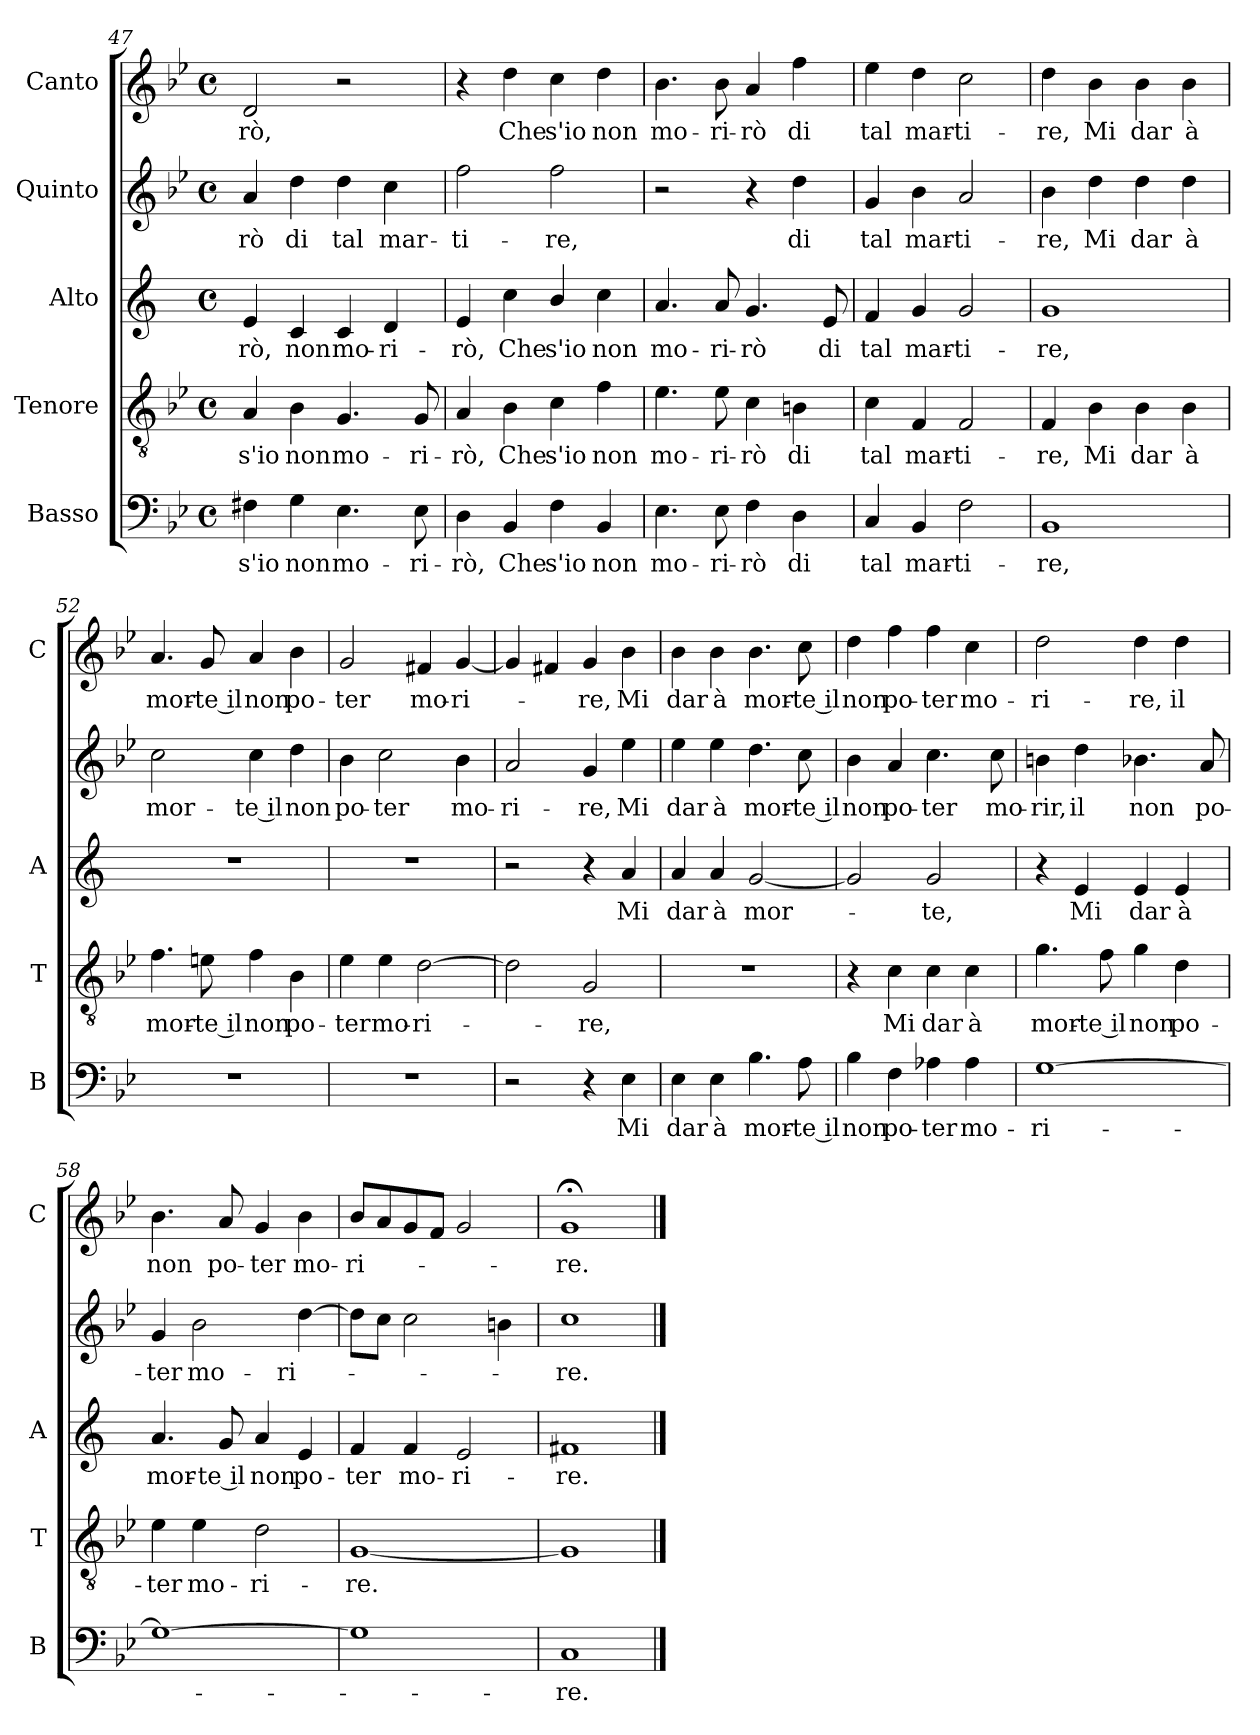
**kern	**text	**kern	**text	**kern	**text	**kern	**text	**kern	**text
*part5	*part5	*part4	*part4	*part3	*part3	*part2	*part2	*part1	*part1
*staff5	*staff5	*staff4	*staff4	*staff3	*staff3	*staff2	*staff2	*staff1	*staff1
*I"Basso	*	*I"Tenore	*	*I"Alto	*	*I"Quinto	*	*I"Canto	*
*I'B	*	*I'T	*	*I'A	*	*	*	*I'C	*
*clefF4	*	*clefGv2	*	*clefG2	*	*clefG2	*	*clefG2	*
*	*	*	*	*ITrd1c2	*	*	*	*	*
*k[b-e-]	*	*k[b-e-]	*	*k[b-e-]	*	*k[b-e-]	*	*k[b-e-]	*
*B-:	*	*B-:	*	*B-:	*	*B-:	*	*B-:	*
*M4/4	*	*M4/4	*	*M4/4	*	*M4/4	*	*M4/4	*
*met(c)	*	*met(c)	*	*met(c)	*	*met(c)	*	*met(c)	*
=47	=47	=47	=47	=47	=47	=47	=47	=47	=47
!	!LO:LY:b	!	!LO:LY:b	!	!LO:LY:b	!	!LO:LY:b	!	!LO:LY:b
4F#X\	s'io	4A/	s'io	4d/	-rò,	4a/	-rò	2d/	-rò,
!	!LO:LY:b	!	!LO:LY:b	!	!LO:LY:b	!	!LO:LY:b	!	!
4G\	non	4B-\	non	4B-/	non	4dd\	di	.	.
!	!LO:LY:b	!	!LO:LY:b	!	!LO:LY:b	!	!LO:LY:b	!	!
4.E-\	mo-	4.G/	mo-	4B-/	mo-	4dd\	tal	2r	.
!	!	!	!	!	!LO:LY:b	!	!LO:LY:b	!	!
.	.	.	.	4c/	-ri-	4cc\	mar-	.	.
!	!LO:LY:b	!	!LO:LY:b	!	!	!	!	!	!
8E-\	-ri-	8G/	-ri-	.	.	.	.	.	.
=48	=48	=48	=48	=48	=48	=48	=48	=48	=48
!	!LO:LY:b	!	!LO:LY:b	!	!LO:LY:b	!	!LO:LY:b	!	!
4D\	-rò,	4A/	-rò,	4d/	-rò,	2ff\	-ti-	4r	.
!	!LO:LY:b	!	!LO:LY:b	!	!LO:LY:b	!	!	!	!LO:LY:b
4BB-/	Che	4B-\	Che	4b-\	Che	.	.	4dd\	Che
!	!LO:LY:b	!	!LO:LY:b	!	!LO:LY:b	!	!LO:LY:b	!	!LO:LY:b
4F\	s'io	4c\	s'io	4a/	s'io	2ff\	-re,	4cc\	s'io
!	!LO:LY:b	!	!LO:LY:b	!	!LO:LY:b	!	!	!	!LO:LY:b
4BB-/	non	4f\	non	4b-\	non	.	.	4dd\	non
!!LO:LB:g=z
=49	=49	=49	=49	=49	=49	=49	=49	=49	=49
!	!LO:LY:b	!	!LO:LY:b	!	!LO:LY:b	!	!	!	!LO:LY:b
4.E-\	mo-	4.e-\	mo-	4.g/	mo-	2r	.	4.b-\	mo-
!	!LO:LY:b	!	!LO:LY:b	!	!LO:LY:b	!	!	!	!LO:LY:b
8E-\	-ri-	8e-\	-ri-	8g/	-ri-	.	.	8b-\	-ri-
!	!LO:LY:b	!	!LO:LY:b	!	!LO:LY:b	!	!	!	!LO:LY:b
4F\	-rò	4c\	-rò	4.f/	-rò	4r	.	4a/	-rò
!	!LO:LY:b	!	!LO:LY:b	!	!	!	!LO:LY:b	!	!LO:LY:b
4D\	di	4Bn\	di	.	.	4dd\	di	4ff\	di
!	!	!	!	!	!LO:LY:b	!	!	!	!
.	.	.	.	8d/	di	.	.	.	.
=50	=50	=50	=50	=50	=50	=50	=50	=50	=50
!	!LO:LY:b	!	!LO:LY:b	!	!LO:LY:b	!	!LO:LY:b	!	!LO:LY:b
4C/	tal	4c\	tal	4e-/	tal	4g/	tal	4ee-\	tal
!	!LO:LY:b	!	!LO:LY:b	!	!LO:LY:b	!	!LO:LY:b	!	!LO:LY:b
4BB-/	mar-	4F/	mar-	4f/	mar-	4b-\	mar-	4dd\	mar-
!	!LO:LY:b	!	!LO:LY:b	!	!LO:LY:b	!	!LO:LY:b	!	!LO:LY:b
2F\	-ti-	2F/	-ti-	2f/	-ti-	2a/	-ti-	2cc\	-ti-
=51	=51	=51	=51	=51	=51	=51	=51	=51	=51
!	!LO:LY:b	!	!LO:LY:b	!	!LO:LY:b	!	!LO:LY:b	!	!LO:LY:b
1BB-	-re,	4F/	-re,	1f	-re,	4b-\	-re,	4dd\	-re,
!	!	!	!LO:LY:b	!	!	!	!LO:LY:b	!	!LO:LY:b
.	.	4B-\	Mi	.	.	4dd\	Mi	4b-\	Mi
!	!	!	!LO:LY:b	!	!	!	!LO:LY:b	!	!LO:LY:b
.	.	4B-\	dar	.	.	4dd\	dar	4b-\	dar
!	!	!	!LO:LY:b	!	!	!	!LO:LY:b	!	!LO:LY:b
.	.	4B-\	à	.	.	4dd\	à	4b-\	à
=52	=52	=52	=52	=52	=52	=52	=52	=52	=52
!	!	!	!LO:LY:b	!	!	!	!LO:LY:b	!	!LO:LY:b
1r	.	4.f\	mor-	1r	.	2cc\	mor-	4.a/	mor-
!	!	!	!LO:LY:b	!	!	!	!	!	!LO:LY:b
.	.	8en\	-te il	.	.	.	.	8g/	-te il
!	!	!	!LO:LY:b	!	!	!	!LO:LY:b	!	!LO:LY:b
.	.	4f\	non	.	.	4cc\	-te il	4a/	non
!	!	!	!LO:LY:b	!	!	!	!LO:LY:b	!	!LO:LY:b
.	.	4B-\	po-	.	.	4dd\	non	4b-\	po-
=53	=53	=53	=53	=53	=53	=53	=53	=53	=53
!	!	!	!LO:LY:b	!	!	!	!LO:LY:b	!	!LO:LY:b
1r	.	4e-\	-ter	1r	.	4b-\	po-	2g/	-ter
!	!	!	!LO:LY:b	!	!	!	!LO:LY:b	!	!
.	.	4e-\	mo-	.	.	2cc\	-ter	.	.
!	!	!	!LO:LY:b	!	!	!	!	!	!LO:LY:b
.	.	[2d\	-ri-	.	.	.	.	4f#X/	mo-
!	!	!	!	!	!	!	!LO:LY:b	!	!LO:LY:b
.	.	.	.	.	.	4b-\	mo-	[4g/	-ri-
=54	=54	=54	=54	=54	=54	=54	=54	=54	=54
!	!	!	!	!	!	!	!LO:LY:b	!	!
2r	.	2d\]	.	2r	.	2a/	-ri-	4g/]	.
.	.	.	.	.	.	.	.	4f#X/	.
!	!	!	!LO:LY:b	!	!	!	!LO:LY:b	!	!LO:LY:b
4r	.	2G/	-re,	4r	.	4g/	-re,	4g/	-re,
!	!LO:LY:b	!	!	!	!LO:LY:b	!	!LO:LY:b	!	!LO:LY:b
4E-\	Mi	.	.	4g/	Mi	4ee-\	Mi	4b-\	Mi
!!LO:LB:g=z
=55	=55	=55	=55	=55	=55	=55	=55	=55	=55
!	!LO:LY:b	!	!	!	!LO:LY:b	!	!LO:LY:b	!	!LO:LY:b
4E-\	dar	1r	.	4g/	dar	4ee-\	dar	4b-\	dar
!	!LO:LY:b	!	!	!	!LO:LY:b	!	!LO:LY:b	!	!LO:LY:b
4E-\	à	.	.	4g/	à	4ee-\	à	4b-\	à
!	!LO:LY:b	!	!	!	!LO:LY:b	!	!LO:LY:b	!	!LO:LY:b
4.B-\	mor-	.	.	[2f/	mor-	4.dd\	mor-	4.b-\	mor-
!	!LO:LY:b	!	!	!	!	!	!LO:LY:b	!	!LO:LY:b
8A\	-te il	.	.	.	.	8cc\	-te il	8cc\	-te il
=56	=56	=56	=56	=56	=56	=56	=56	=56	=56
!	!LO:LY:b	!	!	!	!	!	!LO:LY:b	!	!LO:LY:b
4B-\	non	4r	.	2f/]	.	4b-\	non	4dd\	non
!	!LO:LY:b	!	!LO:LY:b	!	!	!	!LO:LY:b	!	!LO:LY:b
4F\	po-	4c\	Mi	.	.	4a/	po-	4ff\	po-
!	!LO:LY:b	!	!LO:LY:b	!	!LO:LY:b	!	!LO:LY:b	!	!LO:LY:b
4A-X\	-ter	4c\	dar	2f/	-te,	4.cc\	-ter	4ff\	-ter
!	!LO:LY:b	!	!LO:LY:b	!	!	!	!	!	!LO:LY:b
4A-\	mo-	4c\	à	.	.	.	.	4cc\	mo-
!	!	!	!	!	!	!	!LO:LY:b	!	!
.	.	.	.	.	.	8cc\	mo-	.	.
=57	=57	=57	=57	=57	=57	=57	=57	=57	=57
!	!LO:LY:b	!	!LO:LY:b	!	!	!	!LO:LY:b	!	!LO:LY:b
[1G	-ri-	4.g\	mor-	4r	.	4bn\	-rir,	2dd\	-ri-
!	!	!	!	!	!LO:LY:b	!	!LO:LY:b	!	!
.	.	.	.	4d/	Mi	4dd\	il	.	.
!	!	!	!LO:LY:b	!	!	!	!	!	!
.	.	8f\	-te il	.	.	.	.	.	.
!	!	!	!LO:LY:b	!	!LO:LY:b	!	!LO:LY:b	!	!LO:LY:b
.	.	4g\	non	4d/	dar	4.b-X\	non	4dd\	-re,
!	!	!	!LO:LY:b	!	!LO:LY:b	!	!	!	!LO:LY:b
.	.	4d\	po-	4d/	à	.	.	4dd\	il
!	!	!	!	!	!	!	!LO:LY:b	!	!
.	.	.	.	.	.	8a/	po-	.	.
=58	=58	=58	=58	=58	=58	=58	=58	=58	=58
!	!	!	!LO:LY:b	!	!LO:LY:b	!	!LO:LY:b	!	!LO:LY:b
1G_	.	4e-\	-ter	4.g/	mor-	4g/	-ter	4.b-\	non
!	!	!	!LO:LY:b	!	!	!	!LO:LY:b	!	!
.	.	4e-\	mo-	.	.	2b-\	mo-	.	.
!	!	!	!	!	!LO:LY:b	!	!	!	!LO:LY:b
.	.	.	.	8f/	-te il	.	.	8a/	po-
!	!	!	!LO:LY:b	!	!LO:LY:b	!	!	!	!LO:LY:b
.	.	2d\	-ri-	4g/	non	.	.	4g/	-ter
!	!	!	!	!	!LO:LY:b	!	!LO:LY:b	!	!LO:LY:b
.	.	.	.	4d/	po-	[4dd\	-ri-	4b-\	mo-
=59	=59	=59	=59	=59	=59	=59	=59	=59	=59
!	!	!	!LO:LY:b	!	!LO:LY:b	!	!	!	!LO:LY:b
1G]	.	[1G	-re.	4e-/	-ter	8dd\L]	.	8b-/L	-ri-
.	.	.	.	.	.	8cc\J	.	8a/	.
!	!	!	!	!	!LO:LY:b	!	!	!	!
.	.	.	.	4e-/	mo-	2cc\	.	8g/	.
.	.	.	.	.	.	.	.	8f/J	.
!	!	!	!	!	!LO:LY:b	!	!	!	!
.	.	.	.	2d/	-ri-	.	.	2g/	.
.	.	.	.	.	.	4bn\	.	.	.
=60	=60	=60	=60	=60	=60	=60	=60	=60	=60
!	!LO:LY:b	!	!	!	!LO:LY:b	!	!LO:LY:b	!	!LO:LY:b
1C	-re.	1G]	.	1en	-re.	1cc	-re.	1g;<	-re.
==	==	==	==	==	==	==	==	==	==
*-	*-	*-	*-	*-	*-	*-	*-	*-	*-
